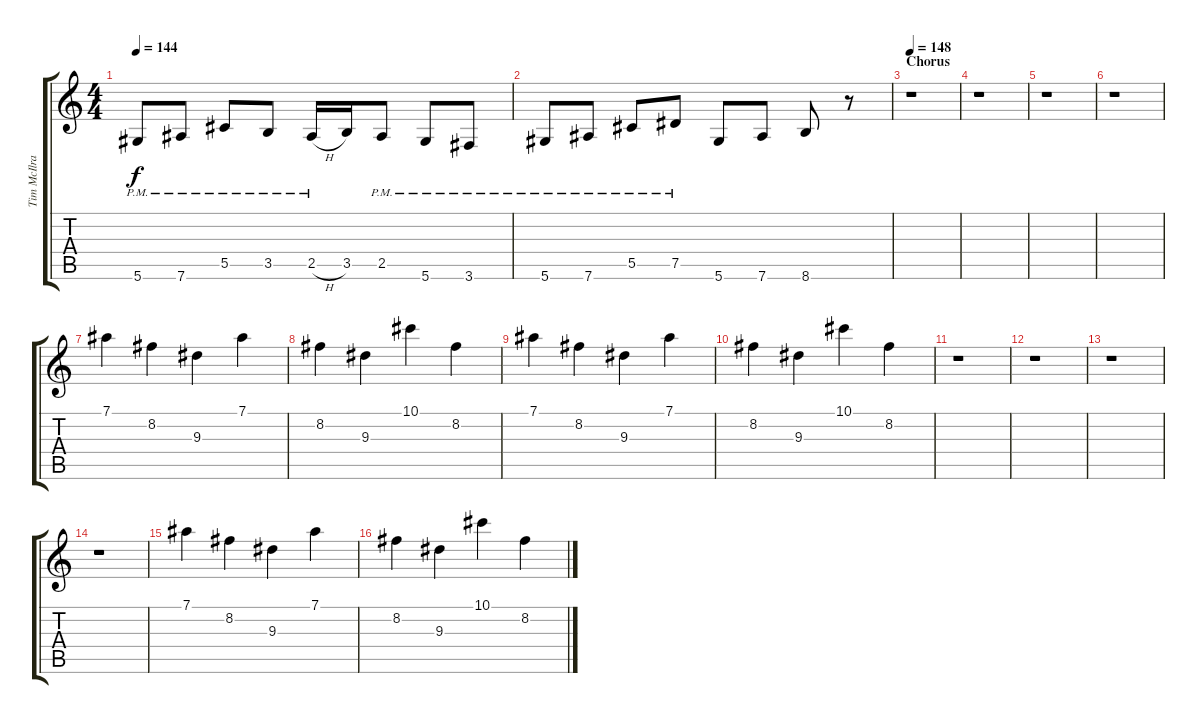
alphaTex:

\track ("Tim McIlrath - Guitar Two" "Tim McIlra") {instrument distortionguitar}
\staff {score tabs}
\tuning (Eb4 Bb3 Gb3 Db3 Ab2 Eb2) {hide}
\ts (4 4)
\tempo 144
\clef g2
\ks c
5.6{pm}.8{dy f} 7.6{pm}.8 5.5{pm}.8 3.5{pm}.8 2.5{h pm}.16 3.5.16 2.5{pm}.8 5.6{pm}.8 3.6{pm}.8 |
5.6{pm}.8 7.6{pm}.8 5.5{pm}.8 7.5{pm}.8 5.6.8 7.6.8 8.6.8 r.8 |
\section ("" "Chorus")
\tempo 148
r.1 |
r.1 |
r.1 |
r.1 |
7.1.4 8.2.4 9.3.4 7.1.4 |
8.2.4 9.3.4 10.1.4 8.2.4 |
7.1.4 8.2.4 9.3.4 7.1.4 |
8.2.4 9.3.4 10.1.4 8.2.4 |
r.1 |
r.1 |
r.1 |
r.1 |
7.1.4 8.2.4 9.3.4 7.1.4 |
8.2.4 9.3.4 10.1.4 8.2.4
